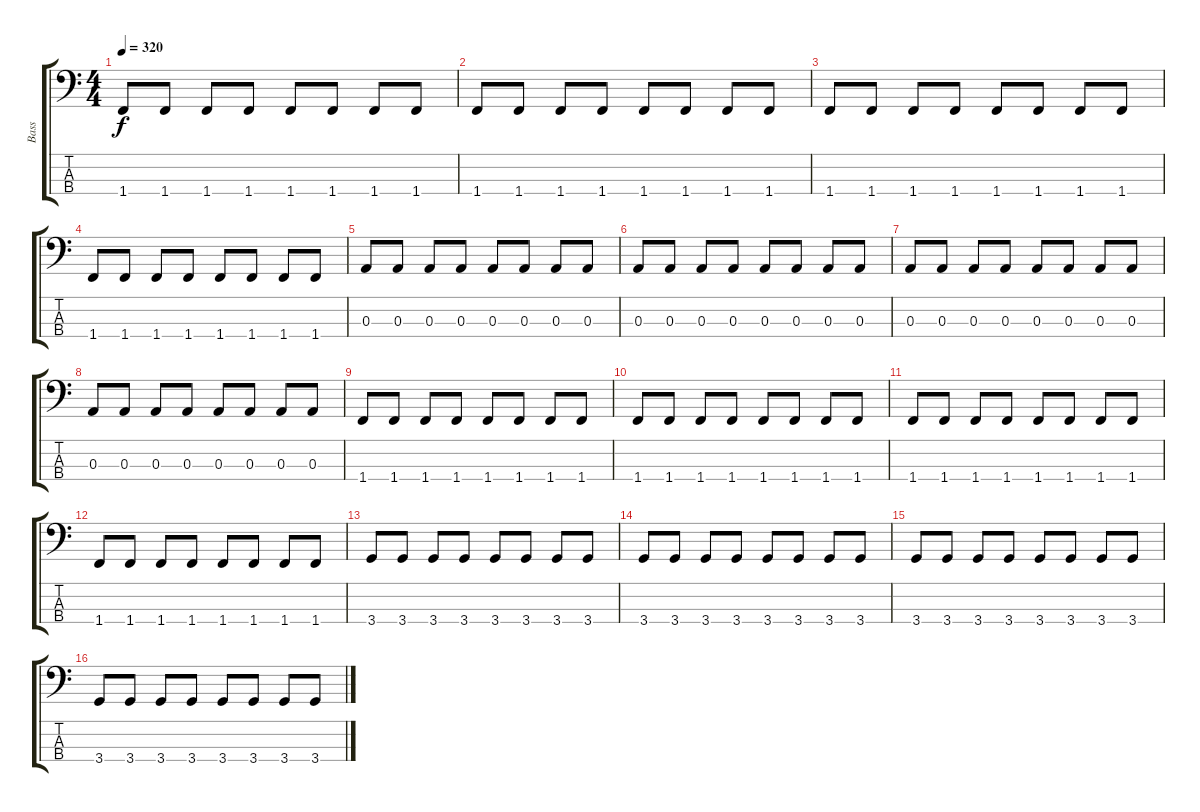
\track ("Bass" "Bass") {instrument electricbasspick}
\staff {score tabs}
\tuning (G2 D2 A1 E1) {hide}
\ts (4 4)
\tempo 320
\clef f4
\ks c
1.4.8{dy f} 1.4.8 1.4.8 1.4.8 1.4.8 1.4.8 1.4.8 1.4.8 |
1.4.8 1.4.8 1.4.8 1.4.8 1.4.8 1.4.8 1.4.8 1.4.8 |
1.4.8 1.4.8 1.4.8 1.4.8 1.4.8 1.4.8 1.4.8 1.4.8 |
1.4.8 1.4.8 1.4.8 1.4.8 1.4.8 1.4.8 1.4.8 1.4.8 |
0.3.8 0.3.8 0.3.8 0.3.8 0.3.8 0.3.8 0.3.8 0.3.8 |
0.3.8 0.3.8 0.3.8 0.3.8 0.3.8 0.3.8 0.3.8 0.3.8 |
0.3.8 0.3.8 0.3.8 0.3.8 0.3.8 0.3.8 0.3.8 0.3.8 |
0.3.8 0.3.8 0.3.8 0.3.8 0.3.8 0.3.8 0.3.8 0.3.8 |
1.4.8 1.4.8 1.4.8 1.4.8 1.4.8 1.4.8 1.4.8 1.4.8 |
1.4.8 1.4.8 1.4.8 1.4.8 1.4.8 1.4.8 1.4.8 1.4.8 |
1.4.8 1.4.8 1.4.8 1.4.8 1.4.8 1.4.8 1.4.8 1.4.8 |
1.4.8 1.4.8 1.4.8 1.4.8 1.4.8 1.4.8 1.4.8 1.4.8 |
3.4.8 3.4.8 3.4.8 3.4.8 3.4.8 3.4.8 3.4.8 3.4.8 |
3.4.8 3.4.8 3.4.8 3.4.8 3.4.8 3.4.8 3.4.8 3.4.8 |
3.4.8 3.4.8 3.4.8 3.4.8 3.4.8 3.4.8 3.4.8 3.4.8 |
3.4.8 3.4.8 3.4.8 3.4.8 3.4.8 3.4.8 3.4.8 3.4.8
